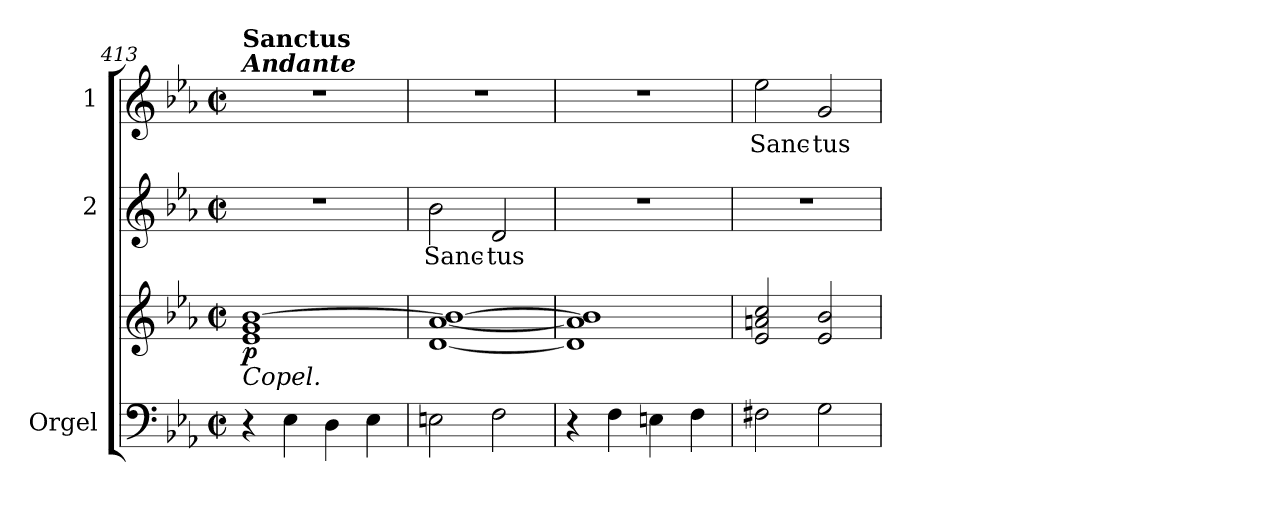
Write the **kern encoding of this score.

**kern	**kern	**dynam	**kern	**text	**kern	**text
*part3	*part3	*part3	*part2	*part2	*part1	*part1
*staff4	*staff3	*staff3/4	*staff2	*staff2	*staff1	*staff1
*I"Orgel	*	*	*I"2	*	*I"1	*
*I'Org.	*	*	*	*	*	*
!!LO:PB:g=z
*clefF4	*clefG2	*	*clefG2	*	*clefG2	*
*k[b-e-a-]	*k[b-e-a-]	*	*k[b-e-a-]	*	*k[b-e-a-]	*
*E-:	*E-:	*	*E-:	*	*E-:	*
*M2/2	*M2/2	*	*M2/2	*	*M2/2	*
*met(c|)	*met(c|)	*	*met(c|)	*	*met(c|)	*
=413	=413	=413	=413	=413	=413	=413
!	!	!	!	!	!LO:TX:a:Bi:t=Andante	!
!	!	!	!	!	!LO:TX:a:B:t=Sanctus	!
!	!LO:TX:b:i:t=Copel.	!	!	!	!	!
!	!	!LO:DY:b	!	!	!	!
4r	1e- 1g [>1b-	p	1r	.	1r	.
4E-\	.	.	.	.	.	.
4D\	.	.	.	.	.	.
4E-\	.	.	.	.	.	.
=414	=414	=414	=414	=414	=414	=414
!	!	!	!	!LO:LY:b	!	!
2En\	[1d [1a- 1b-_	.	2b-\	Sanc-	1r	.
!	!	!	!	!LO:LY:b	!	!
2F\	.	.	2d/	-tus	.	.
=415	=415	=415	=415	=415	=415	=415
4r	1d] 1a-] 1b-]	.	1r	.	1r	.
4F\	.	.	.	.	.	.
4En\	.	.	.	.	.	.
4F\	.	.	.	.	.	.
=416	=416	=416	=416	=416	=416	=416
!	!	!	!	!	!	!LO:LY:b
2F#X\	2e-/ 2an/ 2cc/	.	1r	.	2ee-\	Sanc-
!	!	!	!	!	!	!LO:LY:b
2G\	2e-/ 2b-/	.	.	.	2g/	-tus
=	=	=	=	=	=	=
*-	*-	*-	*-	*-	*-	*-
